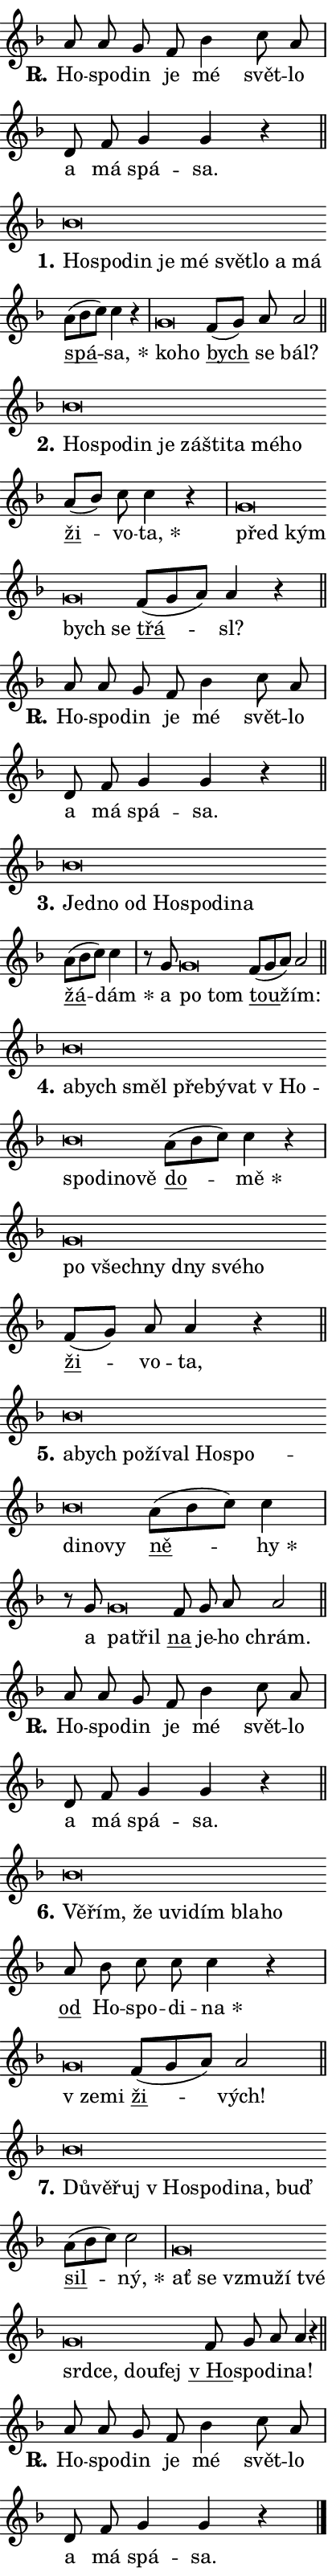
\version "2.24.0"
\header { tagline = "" }
\paper {
  indent = 0\cm
  top-margin = 0\cm
  right-margin = 0.13\cm % to fit lyric hyphens
  bottom-margin = 0\cm
  left-margin = 0\cm
  paper-width = 7\cm
  page-breaking = #ly:one-page-breaking
  system-system-spacing.basic-distance = #11
  score-system-spacing.basic-distance = #11
  ragged-last = ##f
}


%% Author: Thomas Morley
%% https://lists.gnu.org/archive/html/lilypond-user/2020-05/msg00002.html
#(define (line-position grob)
"Returns position of @var[grob} in current system:
   @code{'start}, if at first time-step
   @code{'end}, if at last time-step
   @code{'middle} otherwise
"
  (let* ((col (ly:item-get-column grob))
         (ln (ly:grob-object col 'left-neighbor))
         (rn (ly:grob-object col 'right-neighbor))
         (col-to-check-left (if (ly:grob? ln) ln col))
         (col-to-check-right (if (ly:grob? rn) rn col))
         (break-dir-left
           (and
             (ly:grob-property col-to-check-left 'non-musical #f)
             (ly:item-break-dir col-to-check-left)))
         (break-dir-right
           (and
             (ly:grob-property col-to-check-right 'non-musical #f)
             (ly:item-break-dir col-to-check-right))))
        (cond ((eqv? 1 break-dir-left) 'start)
              ((eqv? -1 break-dir-right) 'end)
              (else 'middle))))

#(define (tranparent-at-line-position vctor)
  (lambda (grob)
  "Relying on @code{line-position} select the relevant enry from @var{vctor}.
Used to determine transparency,"
    (case (line-position grob)
      ((end) (not (vector-ref vctor 0)))
      ((middle) (not (vector-ref vctor 1)))
      ((start) (not (vector-ref vctor 2))))))

noteHeadBreakVisibility =
#(define-music-function (break-visibility)(vector?)
"Makes @code{NoteHead}s transparent relying on @var{break-visibility}"
#{
  \override NoteHead.transparent =
    #(tranparent-at-line-position break-visibility)
#})

#(define delete-ledgers-for-transparent-note-heads
  (lambda (grob)
    "Reads whether a @code{NoteHead} is transparent.
If so this @code{NoteHead} is removed from @code{'note-heads} from
@var{grob}, which is supposed to be @code{LedgerLineSpanner}.
As a result ledgers are not printed for this @code{NoteHead}"
    (let* ((nhds-array (ly:grob-object grob 'note-heads))
           (nhds-list
             (if (ly:grob-array? nhds-array)
                 (ly:grob-array->list nhds-array)
                 '()))
           ;; Relies on the transparent-property being done before
           ;; Staff.LedgerLineSpanner.after-line-breaking is executed.
           ;; This is fragile ...
           (to-keep
             (remove
               (lambda (nhd)
                 (ly:grob-property nhd 'transparent #f))
               nhds-list)))
      ;; TODO find a better method to iterate over grob-arrays, similiar
      ;; to filter/remove etc for lists
      ;; For now rebuilt from scratch
      (set! (ly:grob-object grob 'note-heads)  '())
      (for-each
        (lambda (nhd)
          (ly:pointer-group-interface::add-grob grob 'note-heads nhd))
        to-keep))))

squashNotes = {
  \override NoteHead.X-extent = #'(-0.2 . 0.2)
  \override NoteHead.Y-extent = #'(-0.75 . 0)
  \override NoteHead.stencil =
    #(lambda (grob)
       (let ((pos (ly:grob-property grob 'staff-position)))
         (begin
           (if (< pos -7) (display "ERROR: Lower brevis then expected\n") (display "OK: Expected brevis position\n"))
           (if (<= pos -6) ly:text-interface::print ly:note-head::print))))
}
unSquashNotes = {
  \revert NoteHead.X-extent
  \revert NoteHead.Y-extent
  \revert NoteHead.stencil
}

hideNotes = \noteHeadBreakVisibility #begin-of-line-visible
unHideNotes = \noteHeadBreakVisibility #all-visible

% work-around for resetting accidentals
% https://lilypond.org/doc/v2.23/Documentation/notation/displaying-rhythms#unmetered-music
cadenzaMeasure = {
  \cadenzaOff
  \partial 1024 s1024
  \cadenzaOn
}

#(define-markup-command (accent layout props text) (markup?)
  "Underline accented syllable"
  (interpret-markup layout props
    #{\markup \override #'(offset . 4.3) \underline { #text }#}))

responsum = \markup \concat {
  "R" \hspace #-1.05 \path #0.1 #'((moveto 0 0.07) (lineto 0.9 0.8)) \hspace #0.05 "."
}

spaceSize = #0.6828661417322834 % exact space size for TeX Gyre Schola

\layout {
  \context {
    \Staff
    \remove "Time_signature_engraver"
    \override LedgerLineSpanner.after-line-breaking = #delete-ledgers-for-transparent-note-heads
  }
  \context {
    \Lyrics {
      \override LyricSpace.minimum-distance = \spaceSize
      \override LyricText.font-name = #"TeX Gyre Schola"
      \override LyricText.font-size = 1
      \override StanzaNumber.font-name = #"TeX Gyre Schola Bold"
      \override StanzaNumber.font-size = 1
    }
  }
  \context {
    \Score 
    \override NoteHead.text =
      #(lambda (grob) 
        (let ((pos (ly:grob-property grob 'staff-position)))
          #{\markup {
            \combine
              \halign #-0.55 \raise #(if (= pos -6) 0 0.5) \override #'(thickness . 2) \draw-line #'(3.2 . 0)
              \musicglyph "noteheads.sM1"
          }#}))
  }
}

% magnetic-lyrics.ily
%
%   written by
%     Jean Abou Samra <jean@abou-samra.fr>
%     Werner Lemberg <wl@gnu.org>
%
%   adapted by
%     Jiri Hon <jiri.hon@gmail.com>
%
% Version 2022-Apr-15

% https://www.mail-archive.com/lilypond-user@gnu.org/msg149350.html

#(define (Left_hyphen_pointer_engraver context)
   "Collect syllable-hyphen-syllable occurrences in lyrics and store
them in properties.  This engraver only looks to the left.  For
example, if the lyrics input is @code{foo -- bar}, it does the
following.

@itemize @bullet
@item
Set the @code{text} property of the @code{LyricHyphen} grob between
@q{foo} and @q{bar} to @code{foo}.

@item
Set the @code{left-hyphen} property of the @code{LyricText} grob with
text @q{foo} to the @code{LyricHyphen} grob between @q{foo} and
@q{bar}.
@end itemize

Use this auxiliary engraver in combination with the
@code{lyric-@/text::@/apply-@/magnetic-@/offset!} hook."
   (let ((hyphen #f)
         (text #f))
     (make-engraver
      (acknowledgers
       ((lyric-syllable-interface engraver grob source-engraver)
        (set! text grob)))
      (end-acknowledgers
       ((lyric-hyphen-interface engraver grob source-engraver)
        ;(when (not (grob::has-interface grob 'lyric-space-interface))
          (set! hyphen grob)));)
      ((stop-translation-timestep engraver)
       (when (and text hyphen)
         (ly:grob-set-object! text 'left-hyphen hyphen))
       (set! text #f)
       (set! hyphen #f)))))

#(define (lyric-text::apply-magnetic-offset! grob)
   "If the space between two syllables is less than the value in
property @code{LyricText@/.details@/.squash-threshold}, move the right
syllable to the left so that it gets concatenated with the left
syllable.

Use this function as a hook for
@code{LyricText@/.after-@/line-@/breaking} if the
@code{Left_@/hyphen_@/pointer_@/engraver} is active."
   (let ((hyphen (ly:grob-object grob 'left-hyphen #f)))
     (when hyphen
       (let ((left-text (ly:spanner-bound hyphen LEFT)))
         (when (grob::has-interface left-text 'lyric-syllable-interface)
           (let* ((common (ly:grob-common-refpoint grob left-text X))
                  (this-x-ext (ly:grob-extent grob common X))
                  (left-x-ext
                   (begin
                     ;; Trigger magnetism for left-text.
                     (ly:grob-property left-text 'after-line-breaking)
                     (ly:grob-extent left-text common X)))
                  ;; `delta` is the gap width between two syllables.
                  (delta (- (interval-start this-x-ext)
                            (interval-end left-x-ext)))
                  (details (ly:grob-property grob 'details))
                  (threshold (assoc-get 'squash-threshold details 0.2)))
             (when (< delta threshold)
               (let* (;; We have to manipulate the input text so that
                      ;; ligatures crossing syllable boundaries are not
                      ;; disabled.  For languages based on the Latin
                      ;; script this is essentially a beautification.
                      ;; However, for non-Western scripts it can be a
                      ;; necessity.
                      (lt (ly:grob-property left-text 'text))
                      (rt (ly:grob-property grob 'text))
                      (is-space (grob::has-interface hyphen 'lyric-space-interface))
                      (space (if is-space " " ""))
                      (extra-delta (if is-space spaceSize 0))
                      ;; Append new syllable.
                      (ltrt-space (if (and (string? lt) (string? rt))
                                (string-append lt space rt)
                                (make-concat-markup (list lt space rt))))
                      ;; Right-align `ltrt` to the right side.
                      (ltrt-space-markup (grob-interpret-markup
                               grob
                               (make-translate-markup
                                (cons (interval-length this-x-ext) 0)
                                (make-right-align-markup ltrt-space)))))
                 (begin
                   ;; Don't print `left-text`.
                   (ly:grob-set-property! left-text 'stencil #f)
                   ;; Set text and stencil (which holds all collected
                   ;; syllables so far) and shift it to the left.
                   (ly:grob-set-property! grob 'text ltrt-space)
                   (ly:grob-set-property! grob 'stencil ltrt-space-markup)
                   (ly:grob-translate-axis! grob (- (- delta extra-delta)) X))))))))))


#(define (lyric-hyphen::displace-bounds-first grob)
   ;; Make very sure this callback isn't triggered too early.
   (let ((left (ly:spanner-bound grob LEFT))
         (right (ly:spanner-bound grob RIGHT)))
     (ly:grob-property left 'after-line-breaking)
     (ly:grob-property right 'after-line-breaking)
     (ly:lyric-hyphen::print grob)))

squashThreshold = #0.4

\layout {
  \context {
    \Lyrics
    \consists #Left_hyphen_pointer_engraver
    \override LyricText.after-line-breaking =
      #lyric-text::apply-magnetic-offset!
    \override LyricHyphen.stencil = #lyric-hyphen::displace-bounds-first
    \override LyricText.details.squash-threshold = \squashThreshold
    \override LyricHyphen.minimum-distance = 0
    \override LyricHyphen.minimum-length = \squashThreshold
  }
}

squashText = \override LyricText.details.squash-threshold = 9999
unSquashText = \override LyricText.details.squash-threshold = \squashThreshold

leftText = \override LyricText.self-alignment-X = #LEFT
unLeftText = \revert LyricText.self-alignment-X

starOffset = #(lambda (grob) 
                (let ((x_offset (ly:self-alignment-interface::aligned-on-x-parent grob)))
                  (if (= x_offset 0) 0 (+ x_offset 1.2))))

star = #(define-music-function (syllable)(string?)
"Append star separator at the end of a syllable"
#{
  \once \override LyricText.X-offset = #starOffset
  \lyricmode { \markup {
    #syllable
    \override #'((font-name . "TeX Gyre Schola Bold")) \hspace #0.2 \lower #0.65 \larger "*"
  } }
#})

starAccent = #(define-music-function (syllable)(string?)
"Append star separator at the end of a syllable and make accent"
#{
  \once \override LyricText.X-offset = #starOffset
  \lyricmode { \markup {
    \accent #syllable
    \override #'((font-name . "TeX Gyre Schola Bold")) \hspace #0.2 \lower #0.65 \larger "*"
  } }
#})

breath = #(define-music-function (syllable)(string?)
"Append breathing indicator at the end of a syllable"
#{
  \lyricmode { \markup { #syllable "+" } }
#})

optionalBreath = #(define-music-function (syllable)(string?)
"Append optional breathing indicator at the end of a syllable"
#{
  \lyricmode { \markup { #syllable "(+)" } }
#})


\score {
    <<
        \new Voice = "melody" { \cadenzaOn \key f \major \relative { a'8 a g f bes4 c8 a \cadenzaMeasure \bar "|" d, f \bar "" g4 g r \cadenzaMeasure \bar "||" \break } }
        \new Lyrics \lyricsto "melody" { \lyricmode { \set stanza = \responsum
Ho -- spo -- din je mé svět -- lo a má spá -- sa. } }
    >>
    \layout {}
}

\score {
    <<
        \new Voice = "melody" { \cadenzaOn \key f \major \relative { \squashNotes bes'\breve*1/16 \hideNotes \breve*1/16 \bar "" \breve*1/16 \bar "" \breve*1/16 \bar "" \breve*1/16 \bar "" \breve*1/16 \bar "" \breve*1/16 \bar "" \breve*1/16 \breve*1/16 \bar "" \unHideNotes \unSquashNotes \bar "" a8[( bes c)] c4 r \cadenzaMeasure \bar "|" \squashNotes g\breve*1/16 \hideNotes \breve*1/16 \bar "" \unHideNotes \unSquashNotes \bar "" f8[( g)] a a2 \cadenzaMeasure \bar "||" \break } }
        \new Lyrics \lyricsto "melody" { \lyricmode { \set stanza = "1."
\leftText Ho -- \squashText spo -- din je mé svět -- lo a má \unLeftText \unSquashText \markup \accent spá -- \star sa, \leftText ko -- \squashText ho \unLeftText \unSquashText \markup \accent bych se bál? } }
    >>
    \layout {}
}

\score {
    <<
        \new Voice = "melody" { \cadenzaOn \key f \major \relative { \squashNotes bes'\breve*1/16 \hideNotes \breve*1/16 \bar "" \breve*1/16 \bar "" \breve*1/16 \bar "" \breve*1/16 \bar "" \breve*1/16 \bar "" \breve*1/16 \bar "" \breve*1/16 \breve*1/16 \bar "" \unHideNotes \unSquashNotes \bar "" a8[( bes)] c c4 r \cadenzaMeasure \bar "|" \squashNotes g\breve*1/16 \hideNotes \breve*1/16 \bar "" \breve*1/16 \breve*1/16 \bar "" \unHideNotes \unSquashNotes \bar "" f8[( g a)] a4 r \cadenzaMeasure \bar "||" \break } }
        \new Lyrics \lyricsto "melody" { \lyricmode { \set stanza = "2."
\leftText Ho -- \squashText spo -- din je zá -- šti -- ta mé -- ho \unLeftText \unSquashText \markup \accent ži -- vo -- \star ta, \leftText před \squashText kým bych se \unLeftText \unSquashText \markup \accent třá -- sl? } }
    >>
    \layout {}
}

\score {
    <<
        \new Voice = "melody" { \cadenzaOn \key f \major \relative { a'8 a g f bes4 c8 a \cadenzaMeasure \bar "|" d, f \bar "" g4 g r \cadenzaMeasure \bar "||" \break } }
        \new Lyrics \lyricsto "melody" { \lyricmode { \set stanza = \responsum
Ho -- spo -- din je mé svět -- lo a má spá -- sa. } }
    >>
    \layout {}
}

\score {
    <<
        \new Voice = "melody" { \cadenzaOn \key f \major \relative { \squashNotes bes'\breve*1/16 \hideNotes \breve*1/16 \bar "" \breve*1/16 \bar "" \breve*1/16 \bar "" \breve*1/16 \bar "" \breve*1/16 \breve*1/16 \bar "" \unHideNotes \unSquashNotes \bar "" a8[( bes c)] c4 \cadenzaMeasure \bar "|" r8 g \squashNotes g\breve*1/16 \hideNotes \breve*1/16 \bar "" \unHideNotes \unSquashNotes \bar "" f8[( g a)] a2 \cadenzaMeasure \bar "||" \break } }
        \new Lyrics \lyricsto "melody" { \lyricmode { \set stanza = "3."
\leftText Jed -- \squashText no od Ho -- spo -- di -- na \unLeftText \unSquashText \markup \accent žá -- \star dám a \leftText po \squashText tom \unLeftText \unSquashText \markup \accent tou -- žím: } }
    >>
    \layout {}
}

\score {
    <<
        \new Voice = "melody" { \cadenzaOn \key f \major \relative { \squashNotes bes'\breve*1/16 \hideNotes \breve*1/16 \bar "" \breve*1/16 \bar "" \breve*1/16 \bar "" \breve*1/16 \bar "" \breve*1/16 \bar "" \breve*1/16 \bar "" \breve*1/16 \bar "" \breve*1/16 \bar "" \breve*1/16 \breve*1/16 \bar "" \unHideNotes \unSquashNotes \bar "" a8[( bes c)] c4 r \cadenzaMeasure \bar "|" \squashNotes g\breve*1/16 \hideNotes \breve*1/16 \bar "" \breve*1/16 \bar "" \breve*1/16 \bar "" \breve*1/16 \breve*1/16 \bar "" \unHideNotes \unSquashNotes \bar "" f8[( g)] a a4 r \cadenzaMeasure \bar "||" \break } }
        \new Lyrics \lyricsto "melody" { \lyricmode { \set stanza = "4."
\leftText a -- \squashText bych směl pře -- bý -- vat "v Ho" -- spo -- di -- no -- vě \unLeftText \unSquashText \markup \accent do -- \star mě \leftText po \squashText všech -- ny dny své -- ho \unLeftText \unSquashText \markup \accent ži -- vo -- ta, } }
    >>
    \layout {}
}

\score {
    <<
        \new Voice = "melody" { \cadenzaOn \key f \major \relative { \squashNotes bes'\breve*1/16 \hideNotes \breve*1/16 \bar "" \breve*1/16 \bar "" \breve*1/16 \bar "" \breve*1/16 \bar "" \breve*1/16 \bar "" \breve*1/16 \bar "" \breve*1/16 \bar "" \breve*1/16 \breve*1/16 \bar "" \unHideNotes \unSquashNotes \bar "" a8[( bes c)] c4 \cadenzaMeasure \bar "|" r8 g \squashNotes g\breve*1/16 \hideNotes \breve*1/16 \bar "" \unHideNotes \unSquashNotes \bar "" f8 g a a2 \cadenzaMeasure \bar "||" \break } }
        \new Lyrics \lyricsto "melody" { \lyricmode { \set stanza = "5."
\leftText a -- \squashText bych po -- ží -- val Ho -- spo -- di -- no -- vy \unLeftText \unSquashText \markup \accent ně -- \star hy a \leftText pa -- \squashText třil \unLeftText \unSquashText \markup \accent na je -- ho chrám. } }
    >>
    \layout {}
}

\score {
    <<
        \new Voice = "melody" { \cadenzaOn \key f \major \relative { a'8 a g f bes4 c8 a \cadenzaMeasure \bar "|" d, f \bar "" g4 g r \cadenzaMeasure \bar "||" \break } }
        \new Lyrics \lyricsto "melody" { \lyricmode { \set stanza = \responsum
Ho -- spo -- din je mé svět -- lo a má spá -- sa. } }
    >>
    \layout {}
}

\score {
    <<
        \new Voice = "melody" { \cadenzaOn \key f \major \relative { \squashNotes bes'\breve*1/16 \hideNotes \breve*1/16 \bar "" \breve*1/16 \bar "" \breve*1/16 \bar "" \breve*1/16 \bar "" \breve*1/16 \bar "" \breve*1/16 \breve*1/16 \bar "" \unHideNotes \unSquashNotes \bar "" a8 bes c c c4 r \cadenzaMeasure \bar "|" \squashNotes g\breve*1/16 \hideNotes \breve*1/16 \bar "" \unHideNotes \unSquashNotes \bar "" f8[( g a)] a2 \cadenzaMeasure \bar "||" \break } }
        \new Lyrics \lyricsto "melody" { \lyricmode { \set stanza = "6."
\leftText Vě -- \squashText řím, že u -- vi -- dím bla -- ho \unLeftText \unSquashText \markup \accent od Ho -- spo -- di -- \star na \leftText "v ze" -- \squashText mi \unLeftText \unSquashText \markup \accent ži -- vých! } }
    >>
    \layout {}
}

\score {
    <<
        \new Voice = "melody" { \cadenzaOn \key f \major \relative { \squashNotes bes'\breve*1/16 \hideNotes \breve*1/16 \bar "" \breve*1/16 \bar "" \breve*1/16 \bar "" \breve*1/16 \bar "" \breve*1/16 \bar "" \breve*1/16 \breve*1/16 \bar "" \unHideNotes \unSquashNotes \bar "" a8[( bes c)] c2 \cadenzaMeasure \bar "|" \squashNotes g\breve*1/16 \hideNotes \breve*1/16 \bar "" \breve*1/16 \bar "" \breve*1/16 \bar "" \breve*1/16 \bar "" \breve*1/16 \bar "" \breve*1/16 \bar "" \breve*1/16 \breve*1/16 \bar "" \unHideNotes \unSquashNotes \bar "" f8 g a a4 r \cadenzaMeasure \bar "||" \break } }
        \new Lyrics \lyricsto "melody" { \lyricmode { \set stanza = "7."
\leftText Dů -- \squashText vě -- řuj "v Ho" -- spo -- di -- na, buď \unLeftText \unSquashText \markup \accent sil -- \star ný, \leftText ať \squashText se vzmu -- ží tvé srd -- ce, dou -- fej \unLeftText \unSquashText \markup \accent "v Ho" -- spo -- di -- na! } }
    >>
    \layout {}
}

\score {
    <<
        \new Voice = "melody" { \cadenzaOn \key f \major \relative { a'8 a g f bes4 c8 a \cadenzaMeasure \bar "|" d, f \bar "" g4 g r \cadenzaMeasure \bar "||" \break } \bar "|." }
        \new Lyrics \lyricsto "melody" { \lyricmode { \set stanza = \responsum
Ho -- spo -- din je mé svět -- lo a má spá -- sa. } }
    >>
    \layout {}
}
